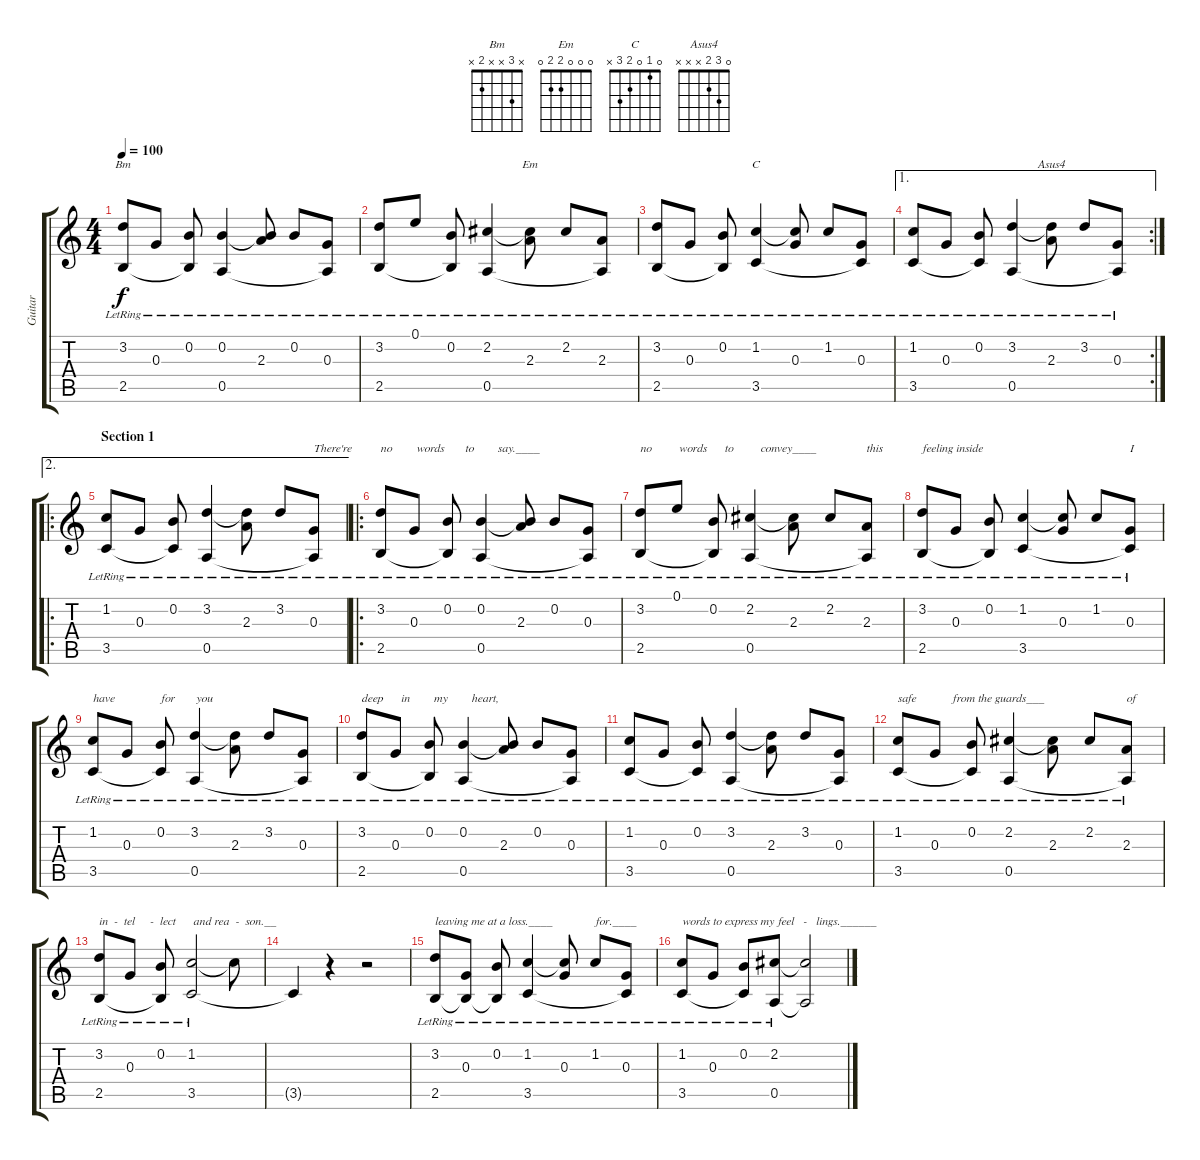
\track ("Guitar" "Guitar") {instrument acousticguitarsteel}
\staff {score tabs}
\tuning (E4 B3 G3 D3 A2 E2) {hide}
\chord ("Bm" x 3 x x 2 x)
\chord ("Em" 0 0 0 2 2 0)
\chord ("C" 0 1 0 2 3 x)
\chord ("Asus4" 0 3 2 x x x)
\ts (4 4)
\tempo 100
\clef g2
\ks c
(3.2{lr} 2.5{lr}).8{ch "Bm" dy f instrument acousticguitarsteel} 0.3{lr}.8 (0.2{lr} 2.5{t}).8 (0.2{lr} 0.5{lr}).4 (0.2{t} 2.3{lr}).8 0.2{lr}.8 (0.3{lr} 0.5{t}).8 |
(3.2{lr} 2.5{lr}).8 0.1{lr}.8 (0.2{lr} 2.5{t}).8 (2.2{lr} 0.5{lr}).4 (2.2{t} 2.3{lr}).8{ch "Em"} 2.2{lr}.8 (2.3{lr} 0.5{t}).8 |
(3.2{lr} 2.5{lr}).8 0.3{lr}.8 (0.2{lr} 2.5{t}).8 (1.2{lr} 3.5{lr}).4{ch "C"} (1.2{t} 0.3{lr}).8 1.2{lr}.8 (0.3{lr} 3.5{t}).8 |
\ae 1
\rc 2
(1.2{lr} 3.5{lr}).8 0.3{lr}.8 (0.2{lr} 3.5{t}).8 (3.2{lr} 0.5{lr}).4 (3.2{t} 2.3{lr}).8{ch "Asus4"} 3.2{lr}.8 (0.3{lr} 0.5{t}).8 |
\ae 2
\ro
\section ("" "Section 1")
(1.2{lr} 3.5{lr}).8 0.3{lr}.8 (0.2{lr} 3.5{t}).8 (3.2{lr} 0.5{lr}).4 (3.2{t} 2.3{lr}).8 3.2{lr}.8 (0.3{lr} 0.5{t}).8{txt "There're"} |
\ro
(3.2{lr} 2.5{lr}).8{txt "no        words       to        say.____"} 0.3{lr}.8 (0.2{lr} 2.5{t}).8 (0.2{lr} 0.5{lr}).4 (0.2{t} 2.3{lr}).8 0.2{lr}.8 (0.3{lr} 0.5{t}).8 |
(3.2{lr} 2.5{lr}).8{txt "no         words      to         convey____"} 0.1{lr}.8 (0.2{lr} 2.5{t}).8 (2.2{lr} 0.5{lr}).4 (2.2{t} 2.3{lr}).8 2.2{lr}.8 (2.3{lr} 0.5{t}).8{txt "this"} |
(3.2{lr} 2.5{lr}).8{txt "feeling inside"} 0.3{lr}.8 (0.2{lr} 2.5{t}).8 (1.2{lr} 3.5{lr}).4 (1.2{t} 0.3{lr}).8 1.2{lr}.8 (0.3{lr} 3.5{t}).8{txt "I"} |
(1.2{lr} 3.5{lr}).8{txt "have"} 0.3{lr}.8 (0.2{lr} 3.5{t}).8{txt "for       you"} (3.2{lr} 0.5{lr}).4 (3.2{t} 2.3{lr}).8 3.2{lr}.8 (0.3{lr} 0.5{t}).8 |
(3.2{lr} 2.5{lr}).8{txt "deep      in        my        heart,"} 0.3{lr}.8 (0.2{lr} 2.5{t}).8 (0.2{lr} 0.5{lr}).4 (0.2{t} 2.3{lr}).8 0.2{lr}.8 (0.3{lr} 0.5{t}).8 |
(1.2{lr} 3.5{lr}).8 0.3{lr}.8 (0.2{lr} 3.5{t}).8 (3.2{lr} 0.5{lr}).4 (3.2{t} 2.3{lr}).8 3.2{lr}.8 (0.3{lr} 0.5{t}).8 |
(1.2{lr} 3.5{lr}).8{txt "safe            from the guards___"} 0.3{lr}.8 (0.2{lr} 3.5{t}).8 (2.2{lr} 0.5{lr}).4 (2.2{t} 2.3{lr}).8 2.2{lr}.8 (2.3{lr} 0.5{t}).8{txt "of"} |
(3.2{lr} 2.5{lr}).8{txt "in  -  tel     -  lect      and rea  -  son.__"} 0.3{lr}.8 (0.2{lr} 2.5{t}).8 (1.2{lr} 3.5{lr}).2 1.2{t}.8 |
3.5{t}.4 r.4 r.2 |
(3.2{lr} 2.5{lr}).8{txt "leaving me at a loss.____"} (0.3{lr} 2.5{t}).8 (0.2{lr} 2.5{t}).8 (1.2{lr} 3.5{lr}).4 (1.2{t} 0.3{lr}).8 1.2{lr}.8{txt "for.____"} (0.3{lr} 3.5{t}).8 |
(1.2{lr} 3.5{lr}).8{txt "words to express my feel   -   lings.______"} 0.3{lr}.8 (0.2{lr} 3.5{t}).8 (2.2{lr} 0.5{lr}).8 (2.2{t} 0.5{t}).2
